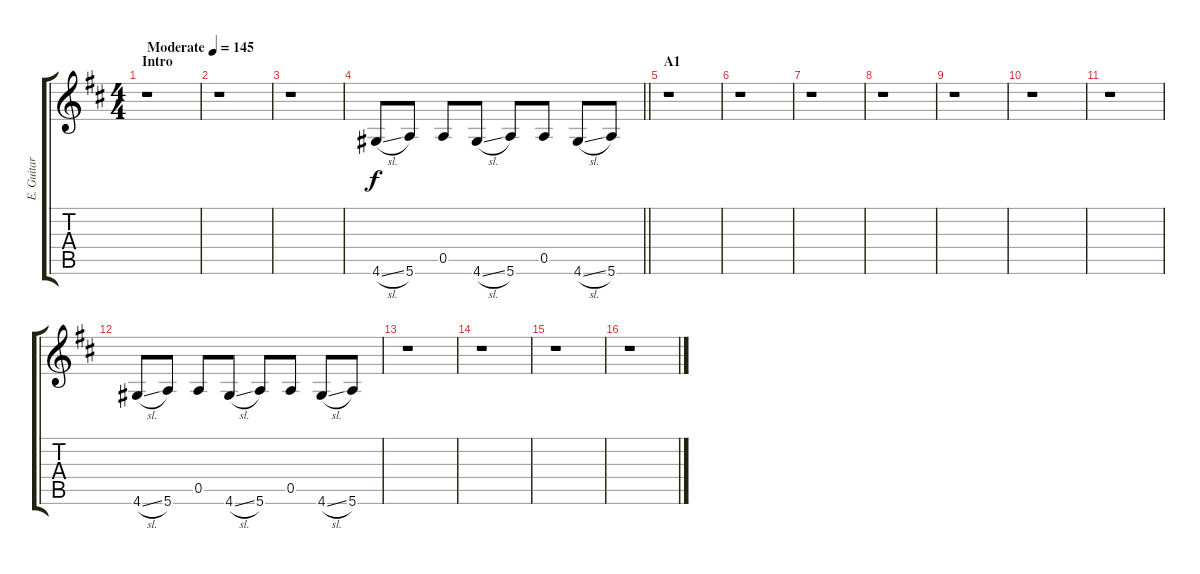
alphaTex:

\track ("E. Guitar II" "E. Guitar ") {instrument overdrivenguitar}
\staff {score tabs}
\tuning (E4 B3 G3 D3 A2 E2) {hide}
\ts (4 4)
\section ("" "Intro")
\tempo (145 "Moderate")
\clef g2
\ks d
r.1{dy f instrument overdrivenguitar} |
r.1 |
r.1 |
\barLineRight lightlight
4.6{sl}.8 5.6.8 0.5.8 4.6{sl}.8 5.6.8 0.5.8 4.6{sl}.8 5.6.8 |
\section ("" "A1")
r.1 |
r.1 |
r.1 |
r.1 |
r.1 |
r.1 |
r.1 |
4.6{sl}.8 5.6.8 0.5.8 4.6{sl}.8 5.6.8 0.5.8 4.6{sl}.8 5.6.8 |
r.1 |
r.1 |
r.1 |
r.1
